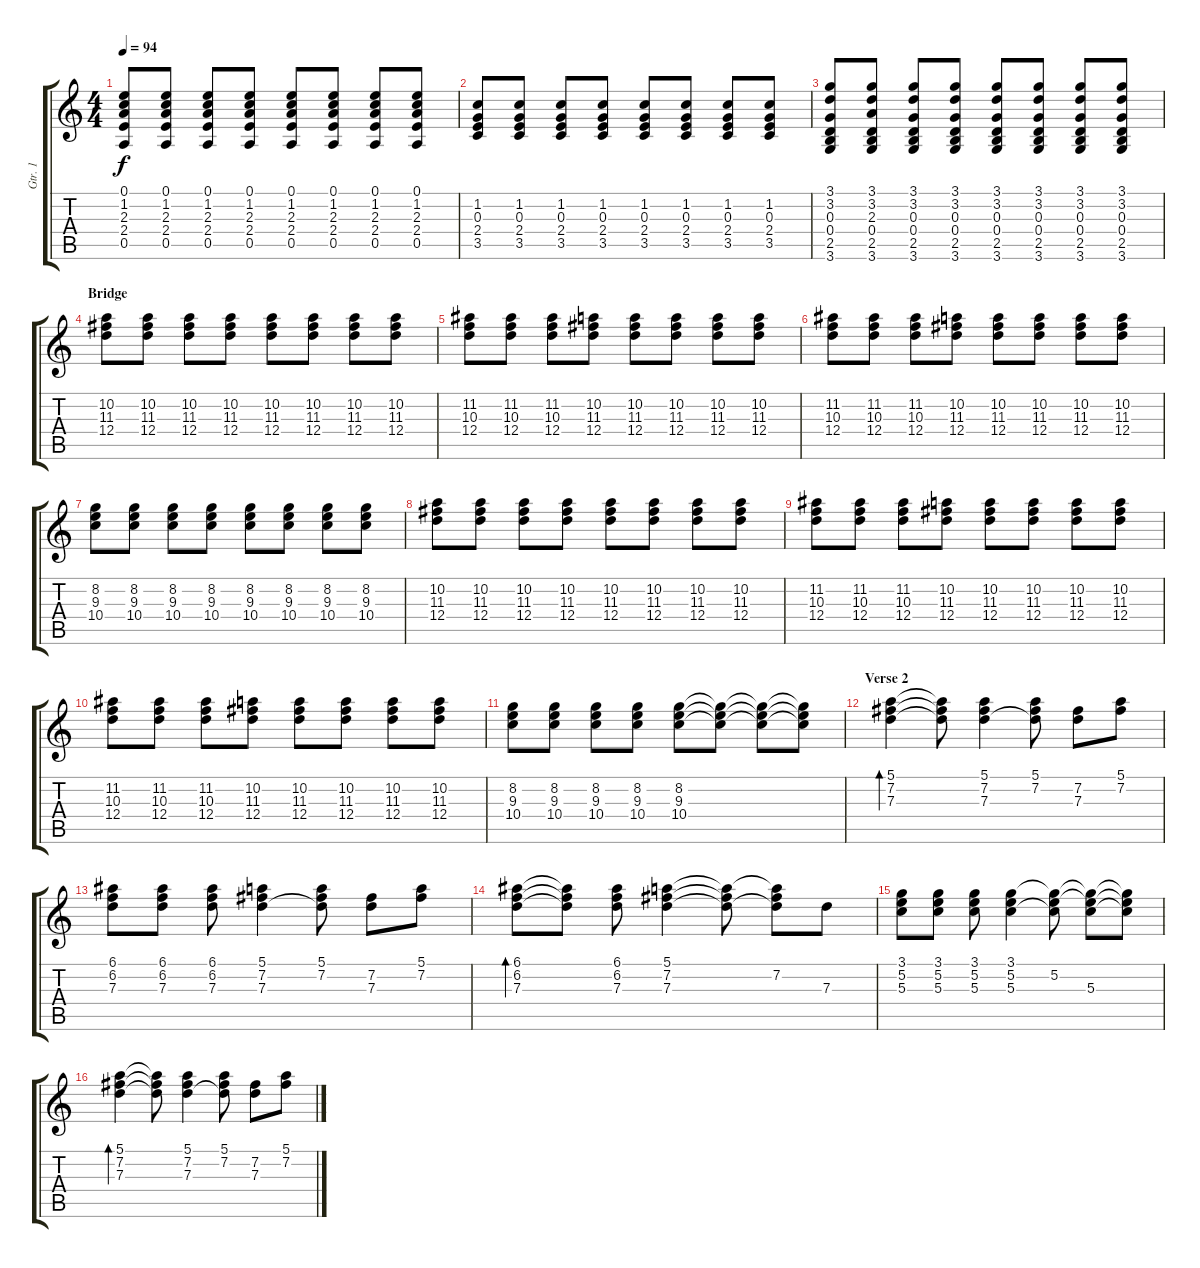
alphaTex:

\track ("Gtr. 1" "Gtr. 1") {instrument overdrivenguitar}
\staff {score tabs}
\tuning (E4 B3 G3 D3 A2 E2) {hide}
\ts (4 4)
\tempo 94
\clef g2
\ks c
(0.1 1.2 2.3 2.4 0.5).8{dy f} (0.1 1.2 2.3 2.4 0.5).8 (0.1 1.2 2.3 2.4 0.5).8 (0.1 1.2 2.3 2.4 0.5).8 (0.1 1.2 2.3 2.4 0.5).8 (0.1 1.2 2.3 2.4 0.5).8 (0.1 1.2 2.3 2.4 0.5).8 (0.1 1.2 2.3 2.4 0.5).8 |
(1.2 0.3 2.4 3.5).8 (1.2 0.3 2.4 3.5).8 (1.2 0.3 2.4 3.5).8 (1.2 0.3 2.4 3.5).8 (1.2 0.3 2.4 3.5).8 (1.2 0.3 2.4 3.5).8 (1.2 0.3 2.4 3.5).8 (1.2 0.3 2.4 3.5).8 |
(3.1 3.2 0.3 0.4 2.5 3.6).8 (3.1 3.2 2.3 0.4 2.5 3.6).8 (3.1 3.2 0.3 0.4 2.5 3.6).8 (3.1 3.2 0.3 0.4 2.5 3.6).8 (3.1 3.2 0.3 0.4 2.5 3.6).8 (3.1 3.2 0.3 0.4 2.5 3.6).8 (3.1 3.2 0.3 0.4 2.5 3.6).8 (3.1 3.2 0.3 0.4 2.5 3.6).8 |
\section ("" "Bridge")
(10.2 11.3 12.4).8 (10.2 11.3 12.4).8 (10.2 11.3 12.4).8 (10.2 11.3 12.4).8 (10.2 11.3 12.4).8 (10.2 11.3 12.4).8 (10.2 11.3 12.4).8 (10.2 11.3 12.4).8 |
(11.2 10.3 12.4).8 (11.2 10.3 12.4).8 (11.2 10.3 12.4).8 (10.2 11.3 12.4).8 (10.2 11.3 12.4).8 (10.2 11.3 12.4).8 (10.2 11.3 12.4).8 (10.2 11.3 12.4).8 |
(11.2 10.3 12.4).8 (11.2 10.3 12.4).8 (11.2 10.3 12.4).8 (10.2 11.3 12.4).8 (10.2 11.3 12.4).8 (10.2 11.3 12.4).8 (10.2 11.3 12.4).8 (10.2 11.3 12.4).8 |
(8.2 9.3 10.4).8 (8.2 9.3 10.4).8 (8.2 9.3 10.4).8 (8.2 9.3 10.4).8 (8.2 9.3 10.4).8 (8.2 9.3 10.4).8 (8.2 9.3 10.4).8 (8.2 9.3 10.4).8 |
(10.2 11.3 12.4).8 (10.2 11.3 12.4).8 (10.2 11.3 12.4).8 (10.2 11.3 12.4).8 (10.2 11.3 12.4).8 (10.2 11.3 12.4).8 (10.2 11.3 12.4).8 (10.2 11.3 12.4).8 |
(11.2 10.3 12.4).8 (11.2 10.3 12.4).8 (11.2 10.3 12.4).8 (10.2 11.3 12.4).8 (10.2 11.3 12.4).8 (10.2 11.3 12.4).8 (10.2 11.3 12.4).8 (10.2 11.3 12.4).8 |
(11.2 10.3 12.4).8 (11.2 10.3 12.4).8 (11.2 10.3 12.4).8 (10.2 11.3 12.4).8 (10.2 11.3 12.4).8 (10.2 11.3 12.4).8 (10.2 11.3 12.4).8 (10.2 11.3 12.4).8 |
(8.2 9.3 10.4).8 (8.2 9.3 10.4).8 (8.2 9.3 10.4).8 (8.2 9.3 10.4).8 (8.2 9.3 10.4).8 (8.2{t} 9.3{t} 10.4{t}).8 (8.2{t} 9.3{t} 10.4{t}).8 (8.2{t} 9.3{t} 10.4{t}).8 |
\section ("" "Verse 2")
(5.1 7.2 7.3).4{bd 240} (5.1{t} 7.2{t} 7.3{t}).8 (5.1 7.2 7.3).4 (5.1 7.2 7.3{t}).8 (7.2 7.3).8 (5.1 7.2).8 |
(6.1 6.2 7.3).8 (6.1 6.2 7.3).8 (6.1 6.2 7.3).8 (5.1 7.2 7.3).4 (5.1 7.2 7.3{t}).8 (7.2 7.3).8 (5.1 7.2).8 |
(6.1 6.2 7.3).8{bd 240} (6.1{t} 6.2{t} 7.3{t}).8 (6.1 6.2 7.3).8 (5.1 7.2 7.3).4 (5.1{t} 7.2{t} 7.3{t}).8 (5.1{t} 7.2 7.3{t}).8 7.3.8 |
(3.1 5.2 5.3).8 (3.1 5.2 5.3).8 (3.1 5.2 5.3).8 (3.1 5.2 5.3).4 (3.1{t} 5.2 5.3{t}).8 (3.1{t} 5.2{t} 5.3).8 (3.1{t} 5.2{t} 5.3{t}).8 |
(5.1 7.2 7.3).4{bd 240} (5.1{t} 7.2{t} 7.3{t}).8 (5.1 7.2 7.3).4 (5.1 7.2 7.3{t}).8 (7.2 7.3).8 (5.1 7.2).8
